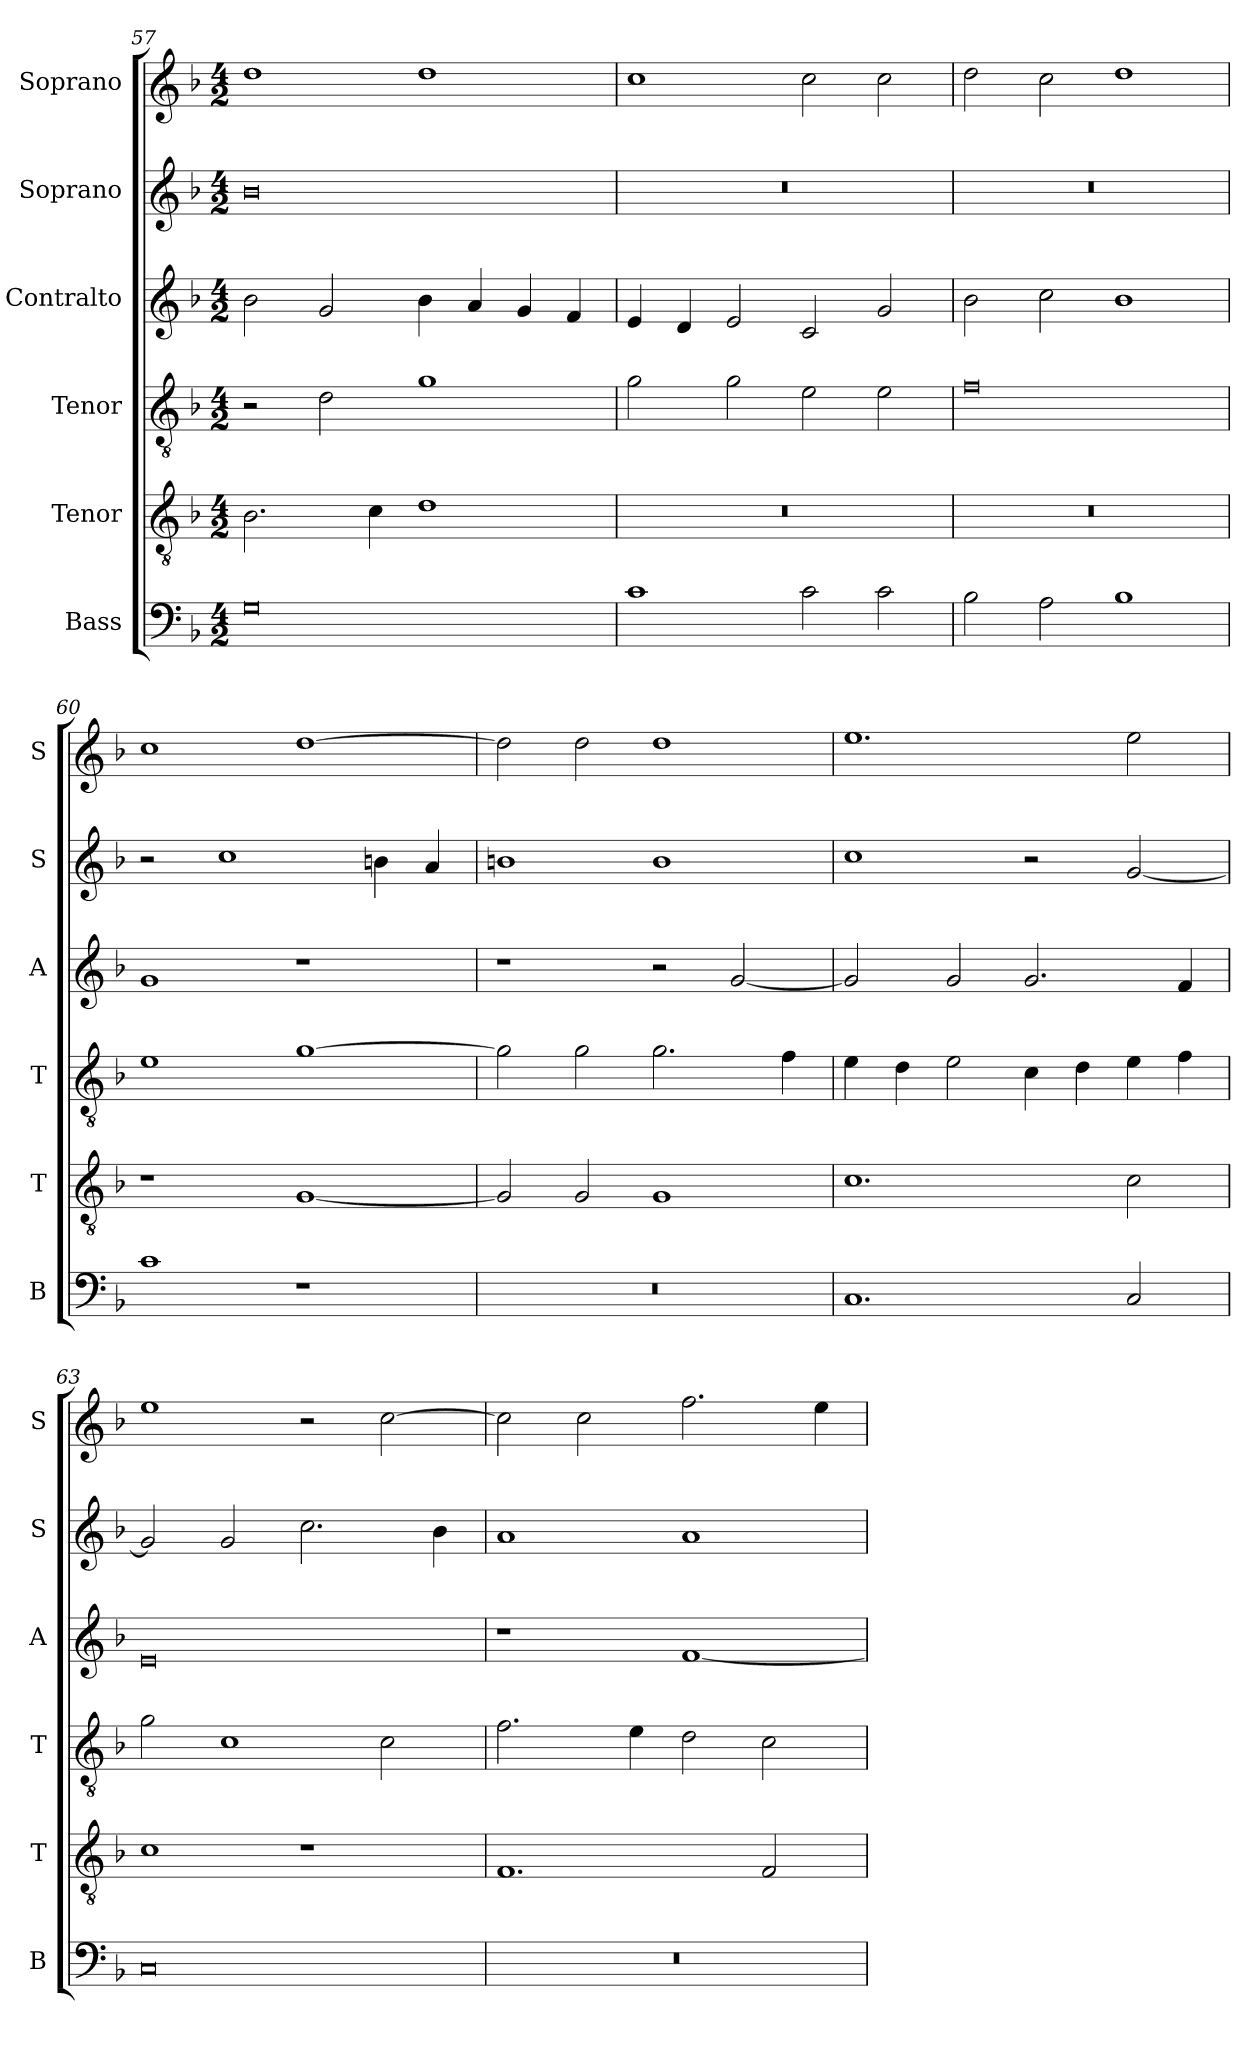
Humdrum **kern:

**kern	**kern	**kern	**kern	**kern	**kern
*part6	*part5	*part4	*part3	*part2	*part1
*staff6	*staff5	*staff4	*staff3	*staff2	*staff1
*I"Bass	*I"Tenor	*I"Tenor	*I"Contralto	*I"Soprano	*I"Soprano
*I'B	*I'T	*I'T	*I'A	*I'S	*I'S
*clefF4	*clefGv2	*clefGv2	*clefG2	*clefG2	*clefG2
*k[b-]	*k[b-]	*k[b-]	*k[b-]	*k[b-]	*k[b-]
*G:dor	*G:dor	*G:dor	*G:dor	*G:dor	*G:dor
*M4/2	*M4/2	*M4/2	*M4/2	*M4/2	*M4/2
=57	=57	=57	=57	=57	=57
0G	2.B-	2r	2b-	0b-	1dd
.	.	2d	2g	.	.
.	4c	.	.	.	.
.	1d	1g	4b-	.	1dd
.	.	.	4a	.	.
.	.	.	4g	.	.
.	.	.	4f	.	.
=58	=58	=58	=58	=58	=58
1c	0r	2g	4e	0r	1cc
.	.	.	4d	.	.
.	.	2g	2e	.	.
2c	.	2e	2c	.	2cc
2c	.	2e	2g	.	2cc
=59	=59	=59	=59	=59	=59
2B-	0r	0f	2b-	0r	2dd
2A	.	.	2cc	.	2cc
1B-	.	.	1b-	.	1dd
=60	=60	=60	=60	=60	=60
1c	1r	1e	1g	2r	1cc
.	.	.	.	1cc	.
1r	[1G	[1g	1r	.	[1dd
.	.	.	.	4bn	.
.	.	.	.	4a	.
=61	=61	=61	=61	=61	=61
0r	2G]	2g]	1r	1bn	2dd]
.	2G	2g	.	.	2dd
.	1G	2.g	2r	1b	1dd
.	.	.	[2g	.	.
.	.	4f	.	.	.
=62	=62	=62	=62	=62	=62
1.C	1.c	4e	2g]	1cc	1.ee
.	.	4d	.	.	.
.	.	2e	2g	.	.
.	.	4c	2.g	2r	.
.	.	4d	.	.	.
2C	2c	4e	.	[2g	2ee
.	.	4f	4f	.	.
=63	=63	=63	=63	=63	=63
0C	1c	2g	0e	2g]	1ee
.	.	1c	.	2g	.
.	1r	.	.	2.cc	2r
.	.	2c	.	.	[2cc
.	.	.	.	4b-	.
=64	=64	=64	=64	=64	=64
0r	1.F	2.f	1r	1a	2cc]
.	.	.	.	.	2cc
.	.	4e	.	.	.
.	.	2d	[1f	1a	2.ff
.	2F	2c	.	.	.
.	.	.	.	.	4ee
=	=	=	=	=	=
*-	*-	*-	*-	*-	*-
